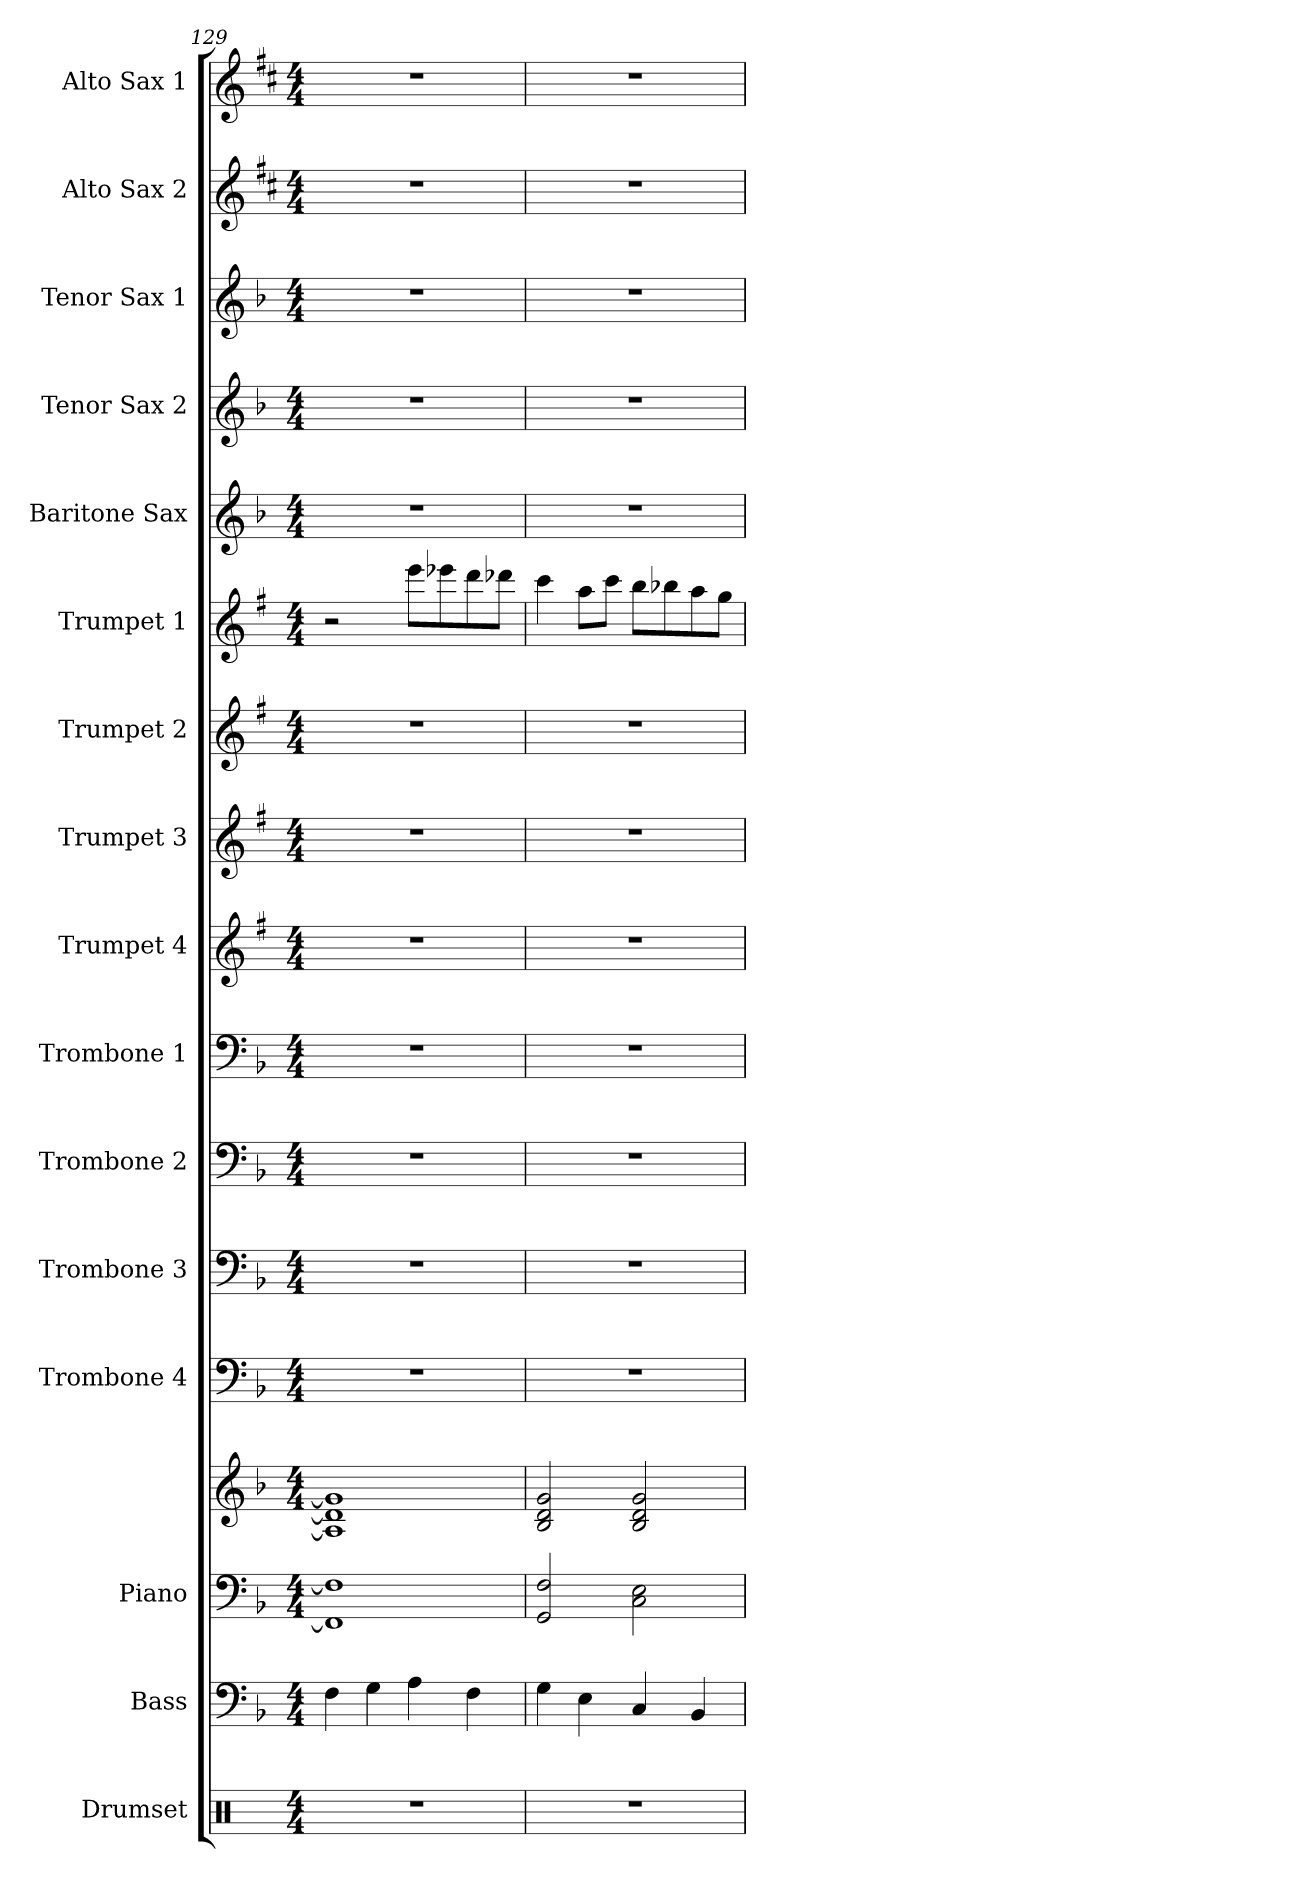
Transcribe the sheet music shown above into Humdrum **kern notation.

**kern	**kern	**kern	**kern	**kern	**kern	**kern	**kern	**kern	**kern	**kern	**kern	**kern	**kern	**kern	**kern	**kern
*part16	*part15	*part14	*part14	*part13	*part12	*part11	*part10	*part9	*part8	*part7	*part6	*part5	*part4	*part3	*part2	*part1
*staff17	*staff16	*staff15	*staff14	*staff13	*staff12	*staff11	*staff10	*staff9	*staff8	*staff7	*staff6	*staff5	*staff4	*staff3	*staff2	*staff1
*I"Drumset	*I"Bass	*I"Piano	*	*I"Trombone 4	*I"Trombone 3	*I"Trombone 2	*I"Trombone 1	*I"Trumpet 4	*I"Trumpet 3	*I"Trumpet 2	*I"Trumpet 1	*I"Baritone Sax	*I"Tenor Sax 2	*I"Tenor Sax 1	*I"Alto Sax 2	*I"Alto Sax 1
*I'Drs.	*I'Bass	*I'Piano	*	*I'Tbn. 4	*I'Tbn. 3	*I'Tbn. 2	*I'Tbn. 1	*I'Tpt. 4	*I'Tpt. 3	*I'Tpt. 2	*I'Tpt. 1	*I'Bari	*I'Tenor 2	*I'Tenor 1	*I'Alto 2	*I'Alto 1
!!LO:PB:g=z
*clefX	*clefF4	*clefF4	*clefG2	*clefF4	*clefF4	*clefF4	*clefF4	*clefG2	*clefG2	*clefG2	*clefG2	*clefG2	*clefG2	*clefG2	*clefG2	*clefG2
*	*ITrd7c12	*	*	*	*	*	*	*ITrd1c2	*ITrd1c2	*ITrd1c2	*ITrd1c2	*ITrd12c21	*ITrd8c14	*ITrd8c14	*ITrd5c9	*ITrd5c9
*k[]	*k[b-]	*k[b-]	*k[b-]	*k[b-]	*k[b-]	*k[b-]	*k[b-]	*k[b-]	*k[b-]	*k[b-]	*k[b-]	*k[b-]	*k[b-]	*k[b-]	*k[b-]	*k[b-]
*M4/4	*M4/4	*M4/4	*M4/4	*M4/4	*M4/4	*M4/4	*M4/4	*M4/4	*M4/4	*M4/4	*M4/4	*M4/4	*M4/4	*M4/4	*M4/4	*M4/4
=129	=129	=129	=129	=129	=129	=129	=129	=129	=129	=129	=129	=129	=129	=129	=129	=129
1r	4FF\	1FF] 1F]	1A] 1d] 1g]	1r	1r	1r	1r	1r	1r	1r	2r	1r	1r	1r	1r	1r
.	4GG\	.	.	.	.	.	.	.	.	.	.	.	.	.	.	.
.	4AA\	.	.	.	.	.	.	.	.	.	8ddd\L	.	.	.	.	.
.	.	.	.	.	.	.	.	.	.	.	8ddd-X\	.	.	.	.	.
.	4FF\	.	.	.	.	.	.	.	.	.	8ccc\	.	.	.	.	.
.	.	.	.	.	.	.	.	.	.	.	8ccc-X\J	.	.	.	.	.
=130	=130	=130	=130	=130	=130	=130	=130	=130	=130	=130	=130	=130	=130	=130	=130	=130
1r	4GG\	2GG/ 2F/	2B-/ 2d/ 2g/	1r	1r	1r	1r	1r	1r	1r	4bb-\	1r	1r	1r	1r	1r
.	4EE\	.	.	.	.	.	.	.	.	.	8gg\L	.	.	.	.	.
.	.	.	.	.	.	.	.	.	.	.	8bb-\J	.	.	.	.	.
.	4CC/	2C\ 2E\	2B-/ 2d/ 2g/	.	.	.	.	.	.	.	8aa\L	.	.	.	.	.
.	.	.	.	.	.	.	.	.	.	.	8aa-X\	.	.	.	.	.
.	4BBB-/	.	.	.	.	.	.	.	.	.	8gg\	.	.	.	.	.
.	.	.	.	.	.	.	.	.	.	.	8ff\J	.	.	.	.	.
=	=	=	=	=	=	=	=	=	=	=	=	=	=	=	=	=
*-	*-	*-	*-	*-	*-	*-	*-	*-	*-	*-	*-	*-	*-	*-	*-	*-
